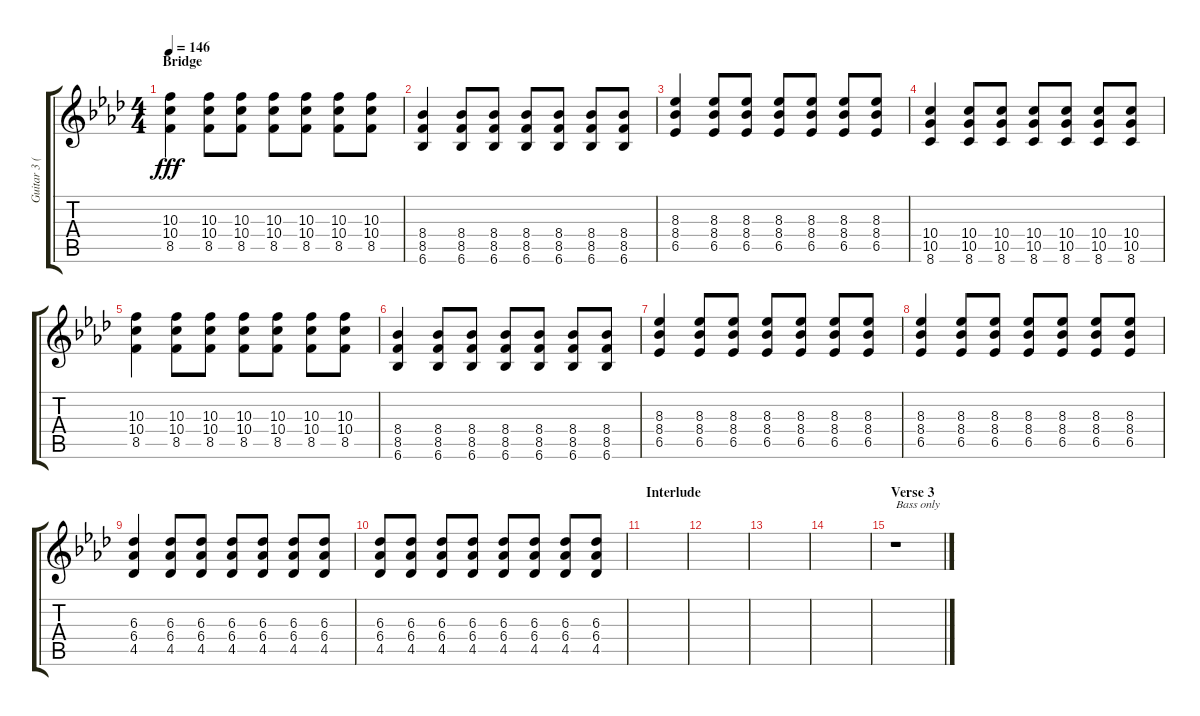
\track ("Guitar 3 (Electric)" "Guitar 3 (") {instrument electricguitarclean}
\staff {score tabs}
\tuning (E4 B3 G3 D3 A2 E2) {hide}
\ts (4 4)
\section ("" "Bridge")
\tempo 146
\clef g2
\ks ab
(10.3 10.4 8.5).4{dy fff} (10.3 10.4 8.5).8 (10.3 10.4 8.5).8 (10.3 10.4 8.5).8 (10.3 10.4 8.5).8 (10.3 10.4 8.5).8 (10.3 10.4 8.5).8 |
(8.4 8.5 6.6).4 (8.4 8.5 6.6).8 (8.4 8.5 6.6).8 (8.4 8.5 6.6).8 (8.4 8.5 6.6).8 (8.4 8.5 6.6).8 (8.4 8.5 6.6).8 |
(8.3 8.4 6.5).4 (8.3 8.4 6.5).8 (8.3 8.4 6.5).8 (8.3 8.4 6.5).8 (8.3 8.4 6.5).8 (8.3 8.4 6.5).8 (8.3 8.4 6.5).8 |
(10.4 10.5 8.6).4 (10.4 10.5 8.6).8 (10.4 10.5 8.6).8 (10.4 10.5 8.6).8 (10.4 10.5 8.6).8 (10.4 10.5 8.6).8 (10.4 10.5 8.6).8 |
(10.3 10.4 8.5).4 (10.3 10.4 8.5).8 (10.3 10.4 8.5).8 (10.3 10.4 8.5).8 (10.3 10.4 8.5).8 (10.3 10.4 8.5).8 (10.3 10.4 8.5).8 |
(8.4 8.5 6.6).4 (8.4 8.5 6.6).8 (8.4 8.5 6.6).8 (8.4 8.5 6.6).8 (8.4 8.5 6.6).8 (8.4 8.5 6.6).8 (8.4 8.5 6.6).8 |
(8.3 8.4 6.5).4 (8.3 8.4 6.5).8 (8.3 8.4 6.5).8 (8.3 8.4 6.5).8 (8.3 8.4 6.5).8 (8.3 8.4 6.5).8 (8.3 8.4 6.5).8 |
(8.3 8.4 6.5).4 (8.3 8.4 6.5).8 (8.3 8.4 6.5).8 (8.3 8.4 6.5).8 (8.3 8.4 6.5).8 (8.3 8.4 6.5).8 (8.3 8.4 6.5).8 |
(6.3 6.4 4.5).4 (6.3 6.4 4.5).8 (6.3 6.4 4.5).8 (6.3 6.4 4.5).8 (6.3 6.4 4.5).8 (6.3 6.4 4.5).8 (6.3 6.4 4.5).8 |
(6.3 6.4 4.5).8 (6.3 6.4 4.5).8 (6.3 6.4 4.5).8 (6.3 6.4 4.5).8 (6.3 6.4 4.5).8 (6.3 6.4 4.5).8 (6.3 6.4 4.5).8 (6.3 6.4 4.5).8 |
\section ("" "Interlude")
|
|
|
|
\section ("" "Verse 3")
r.1{txt "Bass only"}
